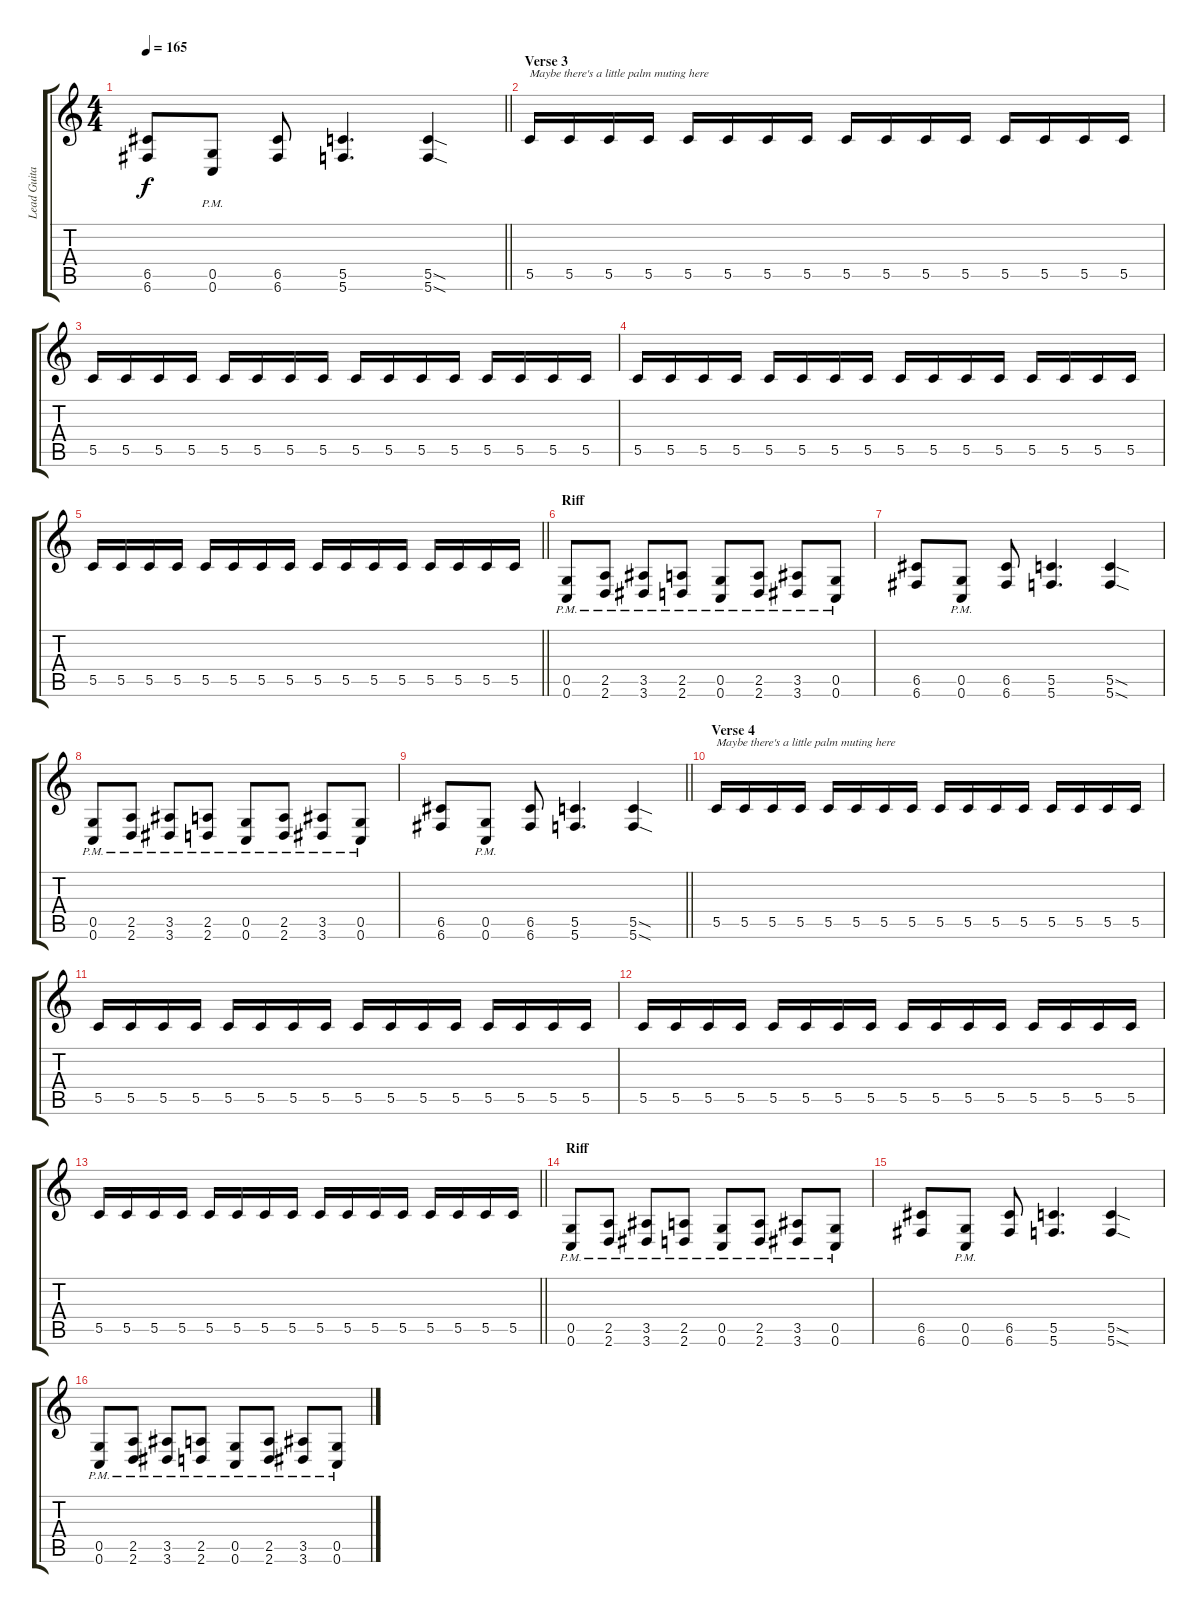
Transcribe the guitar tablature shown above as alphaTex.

\track ("Lead Guitar" "Lead Guita") {instrument distortionguitar}
\staff {score tabs}
\tuning (D4 A3 F3 C3 G2 C2) {hide}
\ts (4 4)
\tempo 165
\clef g2
\barLineRight lightlight
\ks c
(6.5 6.6).8{dy f} (0.5{pm} 0.6{pm}).8 (6.5 6.6).8 (5.5 5.6).4{d} (5.5{sod} 5.6{sod}).4 |
\section ("" "Verse 3")
5.5.16{txt "Maybe there's a little palm muting here"} 5.5.16 5.5.16 5.5.16 5.5.16 5.5.16 5.5.16 5.5.16 5.5.16 5.5.16 5.5.16 5.5.16 5.5.16 5.5.16 5.5.16 5.5.16 |
5.5.16 5.5.16 5.5.16 5.5.16 5.5.16 5.5.16 5.5.16 5.5.16 5.5.16 5.5.16 5.5.16 5.5.16 5.5.16 5.5.16 5.5.16 5.5.16 |
5.5.16 5.5.16 5.5.16 5.5.16 5.5.16 5.5.16 5.5.16 5.5.16 5.5.16 5.5.16 5.5.16 5.5.16 5.5.16 5.5.16 5.5.16 5.5.16 |
\barLineRight lightlight
5.5.16 5.5.16 5.5.16 5.5.16 5.5.16 5.5.16 5.5.16 5.5.16 5.5.16 5.5.16 5.5.16 5.5.16 5.5.16 5.5.16 5.5.16 5.5.16 |
\section ("" "Riff")
(0.5{pm} 0.6{pm}).8 (2.5{pm} 2.6{pm}).8 (3.5{pm} 3.6{pm}).8 (2.5{pm} 2.6{pm}).8 (0.5{pm} 0.6{pm}).8 (2.5{pm} 2.6{pm}).8 (3.5{pm} 3.6{pm}).8 (0.5{pm} 0.6{pm}).8 |
(6.5 6.6).8 (0.5{pm} 0.6{pm}).8 (6.5 6.6).8 (5.5 5.6).4{d} (5.5{sod} 5.6{sod}).4 |
(0.5{pm} 0.6{pm}).8 (2.5{pm} 2.6{pm}).8 (3.5{pm} 3.6{pm}).8 (2.5{pm} 2.6{pm}).8 (0.5{pm} 0.6{pm}).8 (2.5{pm} 2.6{pm}).8 (3.5{pm} 3.6{pm}).8 (0.5{pm} 0.6{pm}).8 |
\barLineRight lightlight
(6.5 6.6).8 (0.5{pm} 0.6{pm}).8 (6.5 6.6).8 (5.5 5.6).4{d} (5.5{sod} 5.6{sod}).4 |
\section ("" "Verse 4")
5.5.16{txt "Maybe there's a little palm muting here"} 5.5.16 5.5.16 5.5.16 5.5.16 5.5.16 5.5.16 5.5.16 5.5.16 5.5.16 5.5.16 5.5.16 5.5.16 5.5.16 5.5.16 5.5.16 |
5.5.16 5.5.16 5.5.16 5.5.16 5.5.16 5.5.16 5.5.16 5.5.16 5.5.16 5.5.16 5.5.16 5.5.16 5.5.16 5.5.16 5.5.16 5.5.16 |
5.5.16 5.5.16 5.5.16 5.5.16 5.5.16 5.5.16 5.5.16 5.5.16 5.5.16 5.5.16 5.5.16 5.5.16 5.5.16 5.5.16 5.5.16 5.5.16 |
\barLineRight lightlight
5.5.16 5.5.16 5.5.16 5.5.16 5.5.16 5.5.16 5.5.16 5.5.16 5.5.16 5.5.16 5.5.16 5.5.16 5.5.16 5.5.16 5.5.16 5.5.16 |
\section ("" "Riff")
(0.5{pm} 0.6{pm}).8 (2.5{pm} 2.6{pm}).8 (3.5{pm} 3.6{pm}).8 (2.5{pm} 2.6{pm}).8 (0.5{pm} 0.6{pm}).8 (2.5{pm} 2.6{pm}).8 (3.5{pm} 3.6{pm}).8 (0.5{pm} 0.6{pm}).8 |
(6.5 6.6).8 (0.5{pm} 0.6{pm}).8 (6.5 6.6).8 (5.5 5.6).4{d} (5.5{sod} 5.6{sod}).4 |
(0.5{pm} 0.6{pm}).8 (2.5{pm} 2.6{pm}).8 (3.5{pm} 3.6{pm}).8 (2.5{pm} 2.6{pm}).8 (0.5{pm} 0.6{pm}).8 (2.5{pm} 2.6{pm}).8 (3.5{pm} 3.6{pm}).8 (0.5{pm} 0.6{pm}).8
